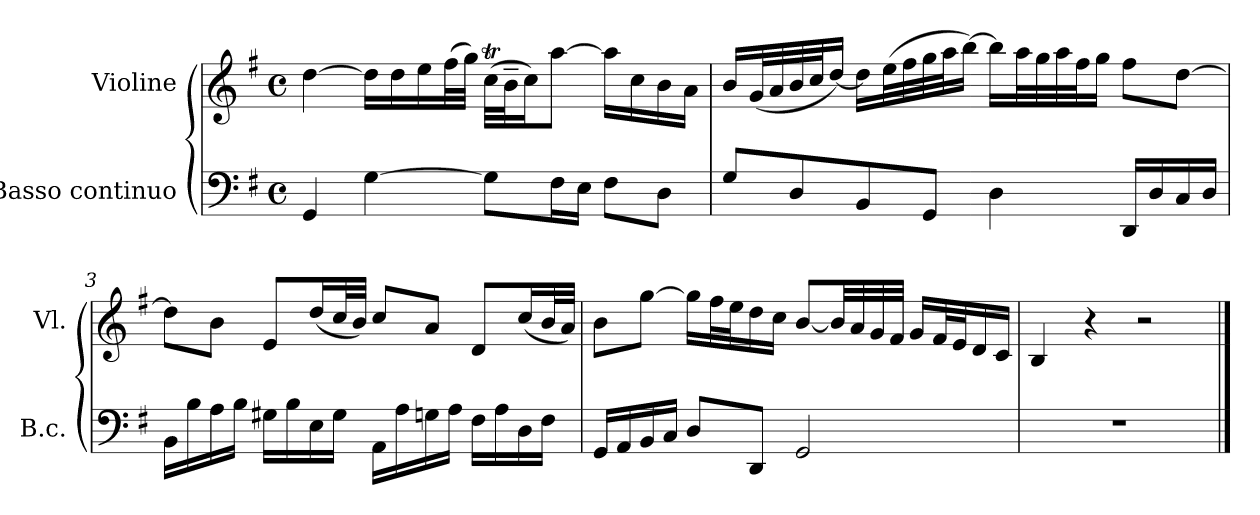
**kern	**kern
*part2	*part1
*staff2	*staff1
*I"Basso continuo	*I"Violine
*I'B.c.	*I'Vl.
*clefF4	*clefG2
*k[f#]	*k[f#]
*M4/4	*M4/4
*met(c)	*met(c)
=1	=1
4GG/	[4dd\
[4G\	16dd\LL]
.	16dd\
.	16ee\
.	(>32ff#\L
.	32gg\JJJ)
8G\L]	(>32ccT\LLL
.	32b~\J
.	16cc\J)
16F#\L	[8aa\J
16E\JJ	.
8F#\L	16aa\LL]
.	16cc\
8D\J	16b\
.	16a\JJ
=2	=2
8G/L	16b/LL
.	(<32g/L
.	32a/
8D/	32b/
.	32cc/J
.	[16dd/JJ)
8BB/	16dd\LL]
.	(>32ee\L
.	32ff#\
8GG/J	32gg\
.	32aa\J
.	[16bb\JJ)
4D\	16bb\LL]
.	32aa\L
.	32gg\
.	32aa\
.	32ff#\J
.	16gg\JJ
16DD/LL	8ff#\L
16D/	.
16C/	[8dd\J
16D/JJ	.
=3	=3
16BB\LL	8dd\L]
16B\	.
16A\	8b\J
16B\JJ	.
16G#X\LL	8e/L
16B\	.
16E\	(<16dd/L
16G#\JJ	32cc/L
.	32b/JJJ)
16AA\LL	8cc/L
16A\	.
16Gn\	8a/J
16A\JJ	.
16F#\LL	8d/L
16A\	.
16D\	(<16cc/L
16F#\JJ	32b/L
.	32a/JJJ)
=4	=4
16GG/LL	8b\L
16AA/	.
16BB/	[8gg\J
16C/JJ	.
8D/L	16gg\LL]
.	32ff#\L
.	32ee\J
8DD/J	16dd\
.	16cc\JJ
2GG/	[8b/L
.	32b/LL]
.	32a/
.	32g/
.	32f#/JJJ
.	16g/LL
.	32f#/L
.	32e/J
.	16d/
.	16c/JJ
=5	=5
1r	4B/
.	4r
.	2r
==	==
*-	*-
